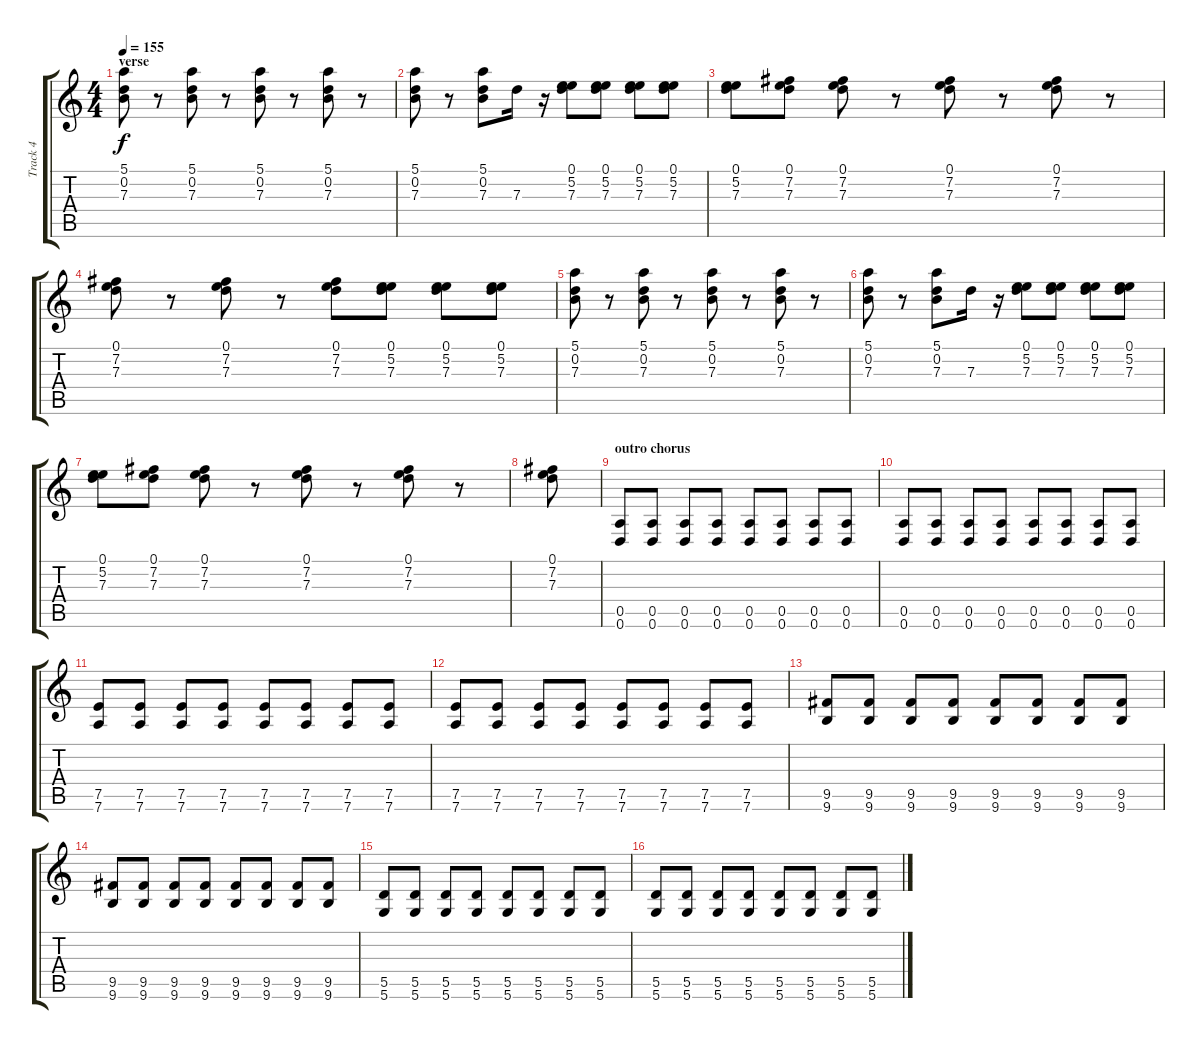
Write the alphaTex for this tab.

\track ("Track 4" "Track 4") {instrument distortionguitar}
\staff {score tabs}
\tuning (E4 B3 G3 D3 A2 D2) {hide}
\ts (4 4)
\section ("" "verse")
\tempo 155
\clef g2
\ks c
(5.1 0.2 7.3).8{dy f} r.8 (5.1 0.2 7.3).8 r.8 (5.1 0.2 7.3).8 r.8 (5.1 0.2 7.3).8 r.8 |
(5.1 0.2 7.3).8 r.8 (5.1 0.2 7.3).8 7.3.16 r.16 (0.1 5.2 7.3).8 (0.1 5.2 7.3).8 (0.1 5.2 7.3).8 (0.1 5.2 7.3).8 |
(0.1 5.2 7.3).8 (0.1 7.2 7.3).8 (0.1 7.2 7.3).8 r.8 (0.1 7.2 7.3).8 r.8 (0.1 7.2 7.3).8 r.8 |
(0.1 7.2 7.3).8 r.8 (0.1 7.2 7.3).8 r.8 (0.1 7.2 7.3).8 (0.1 5.2 7.3).8 (0.1 5.2 7.3).8 (0.1 5.2 7.3).8 |
(5.1 0.2 7.3).8 r.8 (5.1 0.2 7.3).8 r.8 (5.1 0.2 7.3).8 r.8 (5.1 0.2 7.3).8 r.8 |
(5.1 0.2 7.3).8 r.8 (5.1 0.2 7.3).8 7.3.16 r.16 (0.1 5.2 7.3).8 (0.1 5.2 7.3).8 (0.1 5.2 7.3).8 (0.1 5.2 7.3).8 |
(0.1 5.2 7.3).8 (0.1 7.2 7.3).8 (0.1 7.2 7.3).8 r.8 (0.1 7.2 7.3).8 r.8 (0.1 7.2 7.3).8 r.8 |
(0.1 7.2 7.3).8 |
\section ("" "outro chorus")
(0.5 0.6).8{volume 13} (0.5 0.6).8 (0.5 0.6).8 (0.5 0.6).8 (0.5 0.6).8 (0.5 0.6).8 (0.5 0.6).8 (0.5 0.6).8 |
(0.5 0.6).8 (0.5 0.6).8 (0.5 0.6).8 (0.5 0.6).8 (0.5 0.6).8 (0.5 0.6).8 (0.5 0.6).8 (0.5 0.6).8 |
(7.5 7.6).8 (7.5 7.6).8 (7.5 7.6).8 (7.5 7.6).8 (7.5 7.6).8 (7.5 7.6).8 (7.5 7.6).8 (7.5 7.6).8 |
(7.5 7.6).8 (7.5 7.6).8 (7.5 7.6).8 (7.5 7.6).8 (7.5 7.6).8 (7.5 7.6).8 (7.5 7.6).8 (7.5 7.6).8 |
(9.5 9.6).8 (9.5 9.6).8 (9.5 9.6).8 (9.5 9.6).8 (9.5 9.6).8 (9.5 9.6).8 (9.5 9.6).8 (9.5 9.6).8 |
(9.5 9.6).8 (9.5 9.6).8 (9.5 9.6).8 (9.5 9.6).8 (9.5 9.6).8 (9.5 9.6).8 (9.5 9.6).8 (9.5 9.6).8 |
(5.5 5.6).8 (5.5 5.6).8 (5.5 5.6).8 (5.5 5.6).8 (5.5 5.6).8 (5.5 5.6).8 (5.5 5.6).8 (5.5 5.6).8 |
(5.5 5.6).8 (5.5 5.6).8 (5.5 5.6).8 (5.5 5.6).8 (5.5 5.6).8 (5.5 5.6).8 (5.5 5.6).8 (5.5 5.6).8
